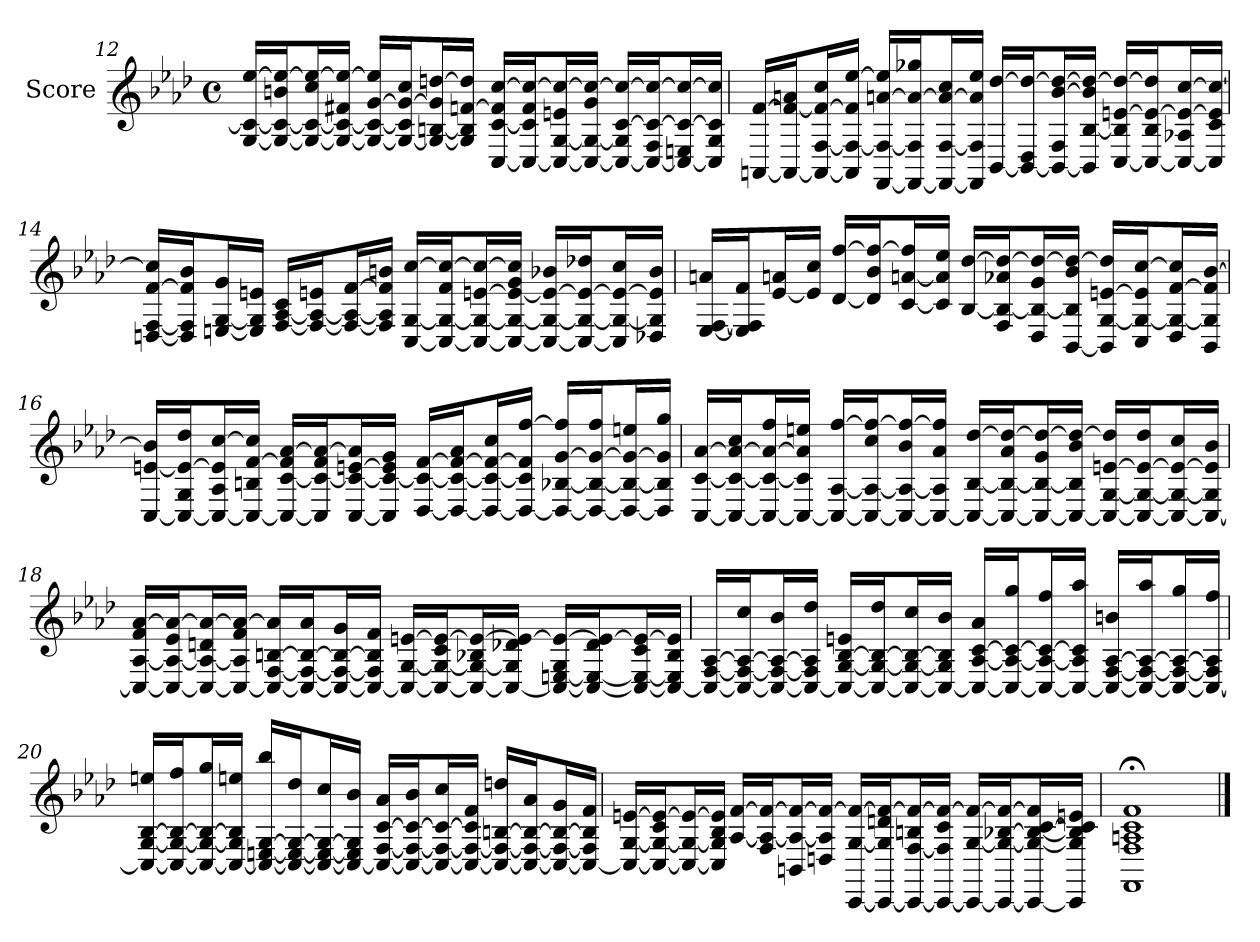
**kern
*part1
*staff1
*I"Score
*clefG2
*k[b-e-a-d-]
*M4/4
*met(c)
=12
[16G 16c_ [16ee-LL
16G_ 16c_ 16bn 16ee-_J
16G_ 16c_ 16cc 16ee-_L
16G_ 16c_ 16f#X 16ee-_JJ
16G_ 16c_ [16g 16ee-]LL
16G_ 16c] 16g_ 16ccJ
16G_ [16Bn 16g] [16ddnL
16G] 16B] [16fn 16dd]JJ
[16C [16c 16f] [16ccLL
16C_ 16c] 16f 16cc_J
16C_ [16G 16en 16cc_L
16C_ 16G_ 16g 16cc_JJ
16C_ 16G] [16c 16cc_LL
16C_ 16F 16c_ 16cc_J
16C_ 16En 16c_ 16cc_L
16C] 16G 16c] 16cc]JJ
=13
[16AAn [16fLL
16AA_ 16f_ 16anJ
16AA_ [16F 16f_ 16ccL
16AA] 16F_ 16f] [16ee-JJ
[16FF 16F_ [16an 16ee-]LL
16FF_ 16F] 16a_ 16gg-XJ
16FF_ [16F 16a_ 16ccL
16FF] 16F] 16a] 16ee-JJ
[16BB- [16dd-LL
16BB-_ 16D- 16dd-_J
16BB-_ 16F [16b- 16dd-_L
16BB-] [16B- 16b-] 16dd-_JJ
[16C 16B-] [16en 16dd-_LL
16C_ 16B- 16e_ 16dd-]J
16C_ 16A-X 16e_ [16ccL
16C] 16c 16e] 16cc_JJ
=14
[16Dn [16F [16f 16cc]LL
16D] 16F] 16f] 16b-J
[16En [16G 16gL
16E] 16G] 16enJJ
[16F [16A- 16cLL
16F_ 16A-_ 16enJ
16F_ 16A-_ [16fL
16F] 16A-] 16f] 16bnJJ
[16C [16G [16ccLL
16C_ 16G_ 16f 16cc_J
16C_ 16G_ [16en 16cc_L
16C_ 16G_ 16e_ 16g 16cc]JJ
16C_ 16G_ 16e_ 16b-XLL
16C_ 16G_ 16e_ 16dd-XJ
16C] 16G_ 16e_ 16ccL
16D-X 16G] 16e] 16b-JJ
=15
[16E- [16F 16anLL
16E-] 16F] 16fJ
[16e- 16anL
16e-] 16ccJJ
[16d- [16ffLL
16d-] 16b- 16ff_J
[16c [16an 16ff]L
16c] 16a] 16ee-JJ
[16B- [16dd-LL
16F 16B-_ 16a-X 16dd-_J
16D- 16B-_ 16g 16dd-_L
[16BB- 16B-] 16b- 16dd-_JJ
16BB-] [16G [16en 16dd-]LL
16C 16G_ 16e] [16ccJ
16D- 16G_ [16f 16cc]L
16BB- 16G] 16f] [16b-JJ
=16
[16C [16en 16b-]LL
16C_ 16G 16e_ 16dd-J
16C_ 16A- 16e] [16ccL
16C_ 16Bn [16f 16cc]JJ
16C_ [16c 16f] [16a-LL
16C] 16c_ 16f 16a-_J
[16C 16c_ [16en 16a-]L
16C] 16c_ 16e] 16gJJ
[16D- 16c_ [16fLL
16D-_ 16c_ 16f_ 16a-J
16D-_ 16c_ 16f_ 16ccL
16D-_ 16c] 16f] [16ffJJ
16D-_ [16B-X [16g 16ff]LL
16D-_ 16B-_ 16g_ 16ffJ
16D-_ 16B-_ 16g_ 16eenL
16D-] 16B-] 16g] 16ggJJ
=17
[16C [16c [16a-LL
16C_ 16c_ 16a-_ 16ccJ
16C_ 16c_ 16a-_ 16ffL
16C_ 16c] 16a-] 16eenJJ
16C_ [16A- [16ffLL
16C_ 16A-_ 16cc 16ff_J
16C_ 16A-_ 16b- 16ff_L
16C_ 16A-] 16a- 16ff]JJ
16C_ [16B- [16dd-LL
16C_ 16B-_ 16a- 16dd-_J
16C_ 16B-_ 16g 16dd-_L
16C_ 16B-] 16b- 16dd-_JJ
16C_ [16G [16en 16dd-]LL
16C_ 16G_ 16e_ 16dd-J
16C_ 16G_ 16e_ 16ccL
16C_ 16G] 16e] 16b-JJ
=18
16C_ [16A- 16f [16a-LL
16C_ 16A-_ 16e- 16a-_J
16C_ 16A-_ 16dn 16a-_L
16C_ 16A-] 16f 16a-_JJ
16C_ [16F [16Bn 16a-]LL
16C_ 16F_ 16B_ 16a-J
16C_ 16F_ 16B_ 16gL
16C_ 16F] 16B] 16fJJ
16C_ [16G [16enLL
16C_ 16G_ 16c 16e_J
16C_ 16G_ 16B-X 16e_L
16C_ 16G] 16d-X 16e_JJ
16C_ [16En 16G 16e_LL
16C_ 16E_ 16d- 16e_J
16C_ 16E_ 16c 16e_L
16C_ 16E] 16B- 16e]JJ
=19
16C_ [16F [16A-LL
16C_ 16F_ 16A-_ 16ccJ
16C_ 16F_ 16A-_ 16b-L
16C_ 16F] 16A-] 16dd-JJ
16C_ [16G [16B- 16enLL
16C_ 16G_ 16B-_ 16dd-J
16C_ 16G_ 16B-_ 16ccL
16C_ 16G] 16B-] 16b-JJ
16C_ [16A- [16c 16a-LL
16C_ 16A-_ 16c_ 16ggJ
16C_ 16A-_ 16c_ 16ffL
16C_ 16A-] 16c] 16aa-JJ
16C_ [16F [16A- 16bnLL
16C_ 16F_ 16A-_ 16aa-J
16C_ 16F_ 16A-_ 16ggL
16C_ 16F] 16A-] 16ffJJ
=20
16C_ [16G [16B- 16eenLL
16C_ 16G_ 16B-_ 16ffJ
16C_ 16G_ 16B-_ 16ggL
16C_ 16G] 16B-] 16eenJJ
16C_ [16En [16G 16bb-LL
16C_ 16E_ 16G_ 16dd-J
16C_ 16E_ 16G_ 16ccL
16C_ 16E] 16G] 16b-JJ
16C_ [16F [16c 16a-LL
16C_ 16F_ 16c_ 16b-J
16C_ 16F_ 16c_ 16ccL
16C_ 16F_ 16c] 16fJJ
16C_ 16F_ [16Bn 16ddnLL
16C_ 16F_ 16B_ 16a-J
16C_ 16F_ 16B_ 16gL
16C_ 16F] 16B] 16fJJ
=21
16C_ [16G [16enLL
16C_ 16G_ 16c 16e_J
16C_ 16G_ 16e_L
16C] 16G] 16B- 16e]JJ
[16A- [16fLL
16F 16A-_ 16f_J
16BBn 16A-_ 16f_L
16Dn 16A-] 16f_JJ
[16CC [16G 16f_LL
16CC_ 16G] 16dn 16f_J
16CC_ [16F 16Bn 16f_L
16CC_ 16F] 16c 16f_JJ
16CC_ [16G 16f_LL
16CC_ 16G_ [16B-X 16f_J
16CC_ 16G_ 16B-_ [16c 16f]L
16CC] 16G] 16B-] 16c] 16enJJ
=22
1FF;< 1F;< 1An;< 1c;< 1f;<
==
*-
